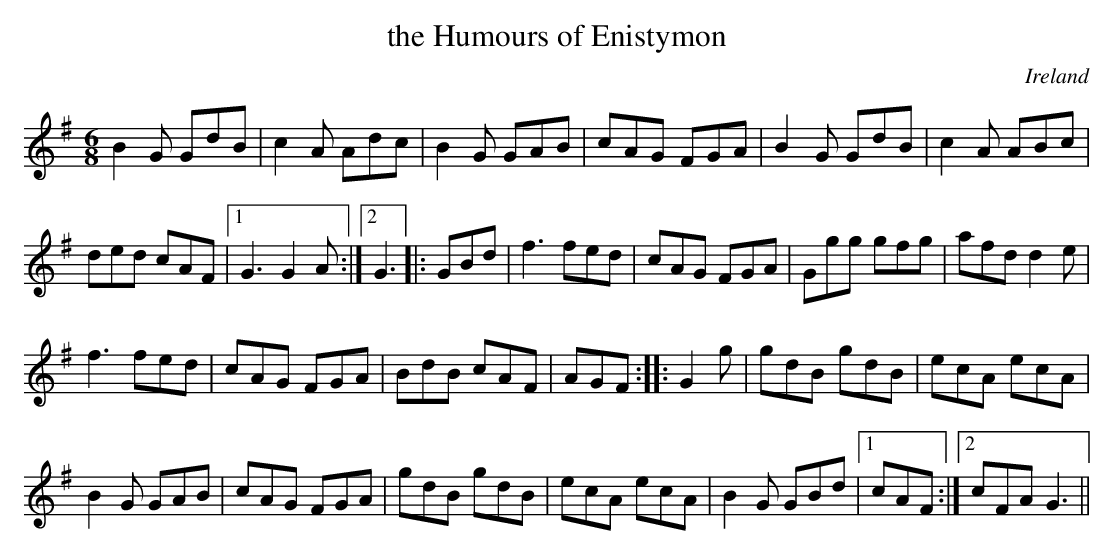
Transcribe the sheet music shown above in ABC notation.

X:1
T:the Humours of Enistymon
M:6/8
O:Ireland
K:G major
B2G GdB|c2A Adc|B2G GAB|cAG FGA|\
B2G GdB|c2A ABc|
ded cAF|1 G3 G2A :|2 G3|:\
GBd|\
f3 fed|cAG FGA|Ggg gfg|afd d2e|
f3 fed|cAG FGA|BdB cAF|AGF ::\
G2g|\
gdB gdB|ecA ecA|
B2G GAB|cAG FGA|\
gdB gdB|ecA ecA|B2G GBd|1 cAF :|2 cFA G3||
